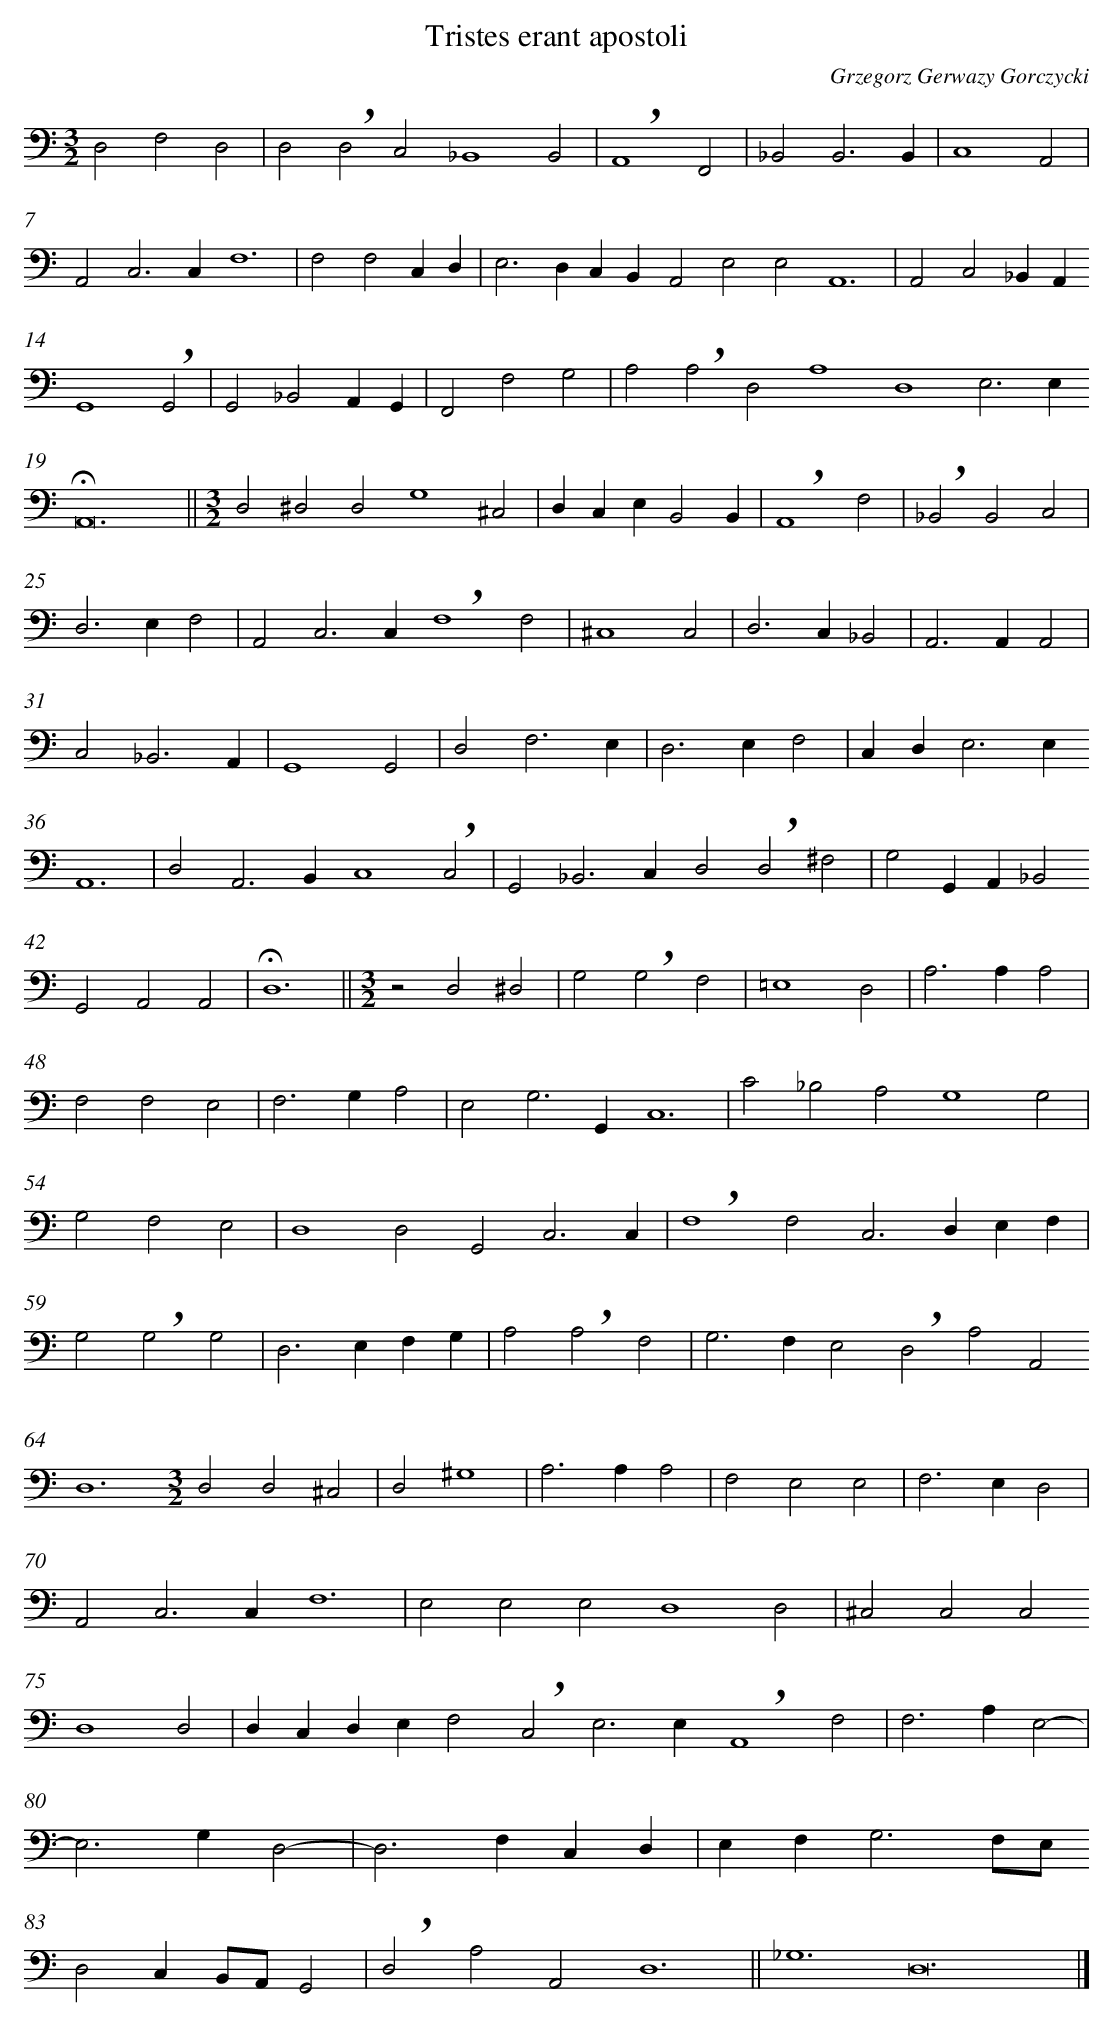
X:1
T: Tristes erant apostoli
C: Grzegorz Gerwazy Gorczycki
L: 1/4
M: 3/2
K: C clef=bass
D,2F,2D,2 |
D,2!breath!D,2C,2 [|]
_B,,4B,,2 |
!breath!A,,4F,,2 |
_B,,2B,,3B,, |
C,4A,,2 |
A,,2C,3C, [|]
F,6 |
F,2F,2C,D, |
E,2>D,2C,B,, [|]
A,,2E,2E,2 [|]
A,,6 |
A,,2C,2_B,,A,, [|]
G,,4!breath!G,,2 |
G,,2_B,,2A,,G,, |
F,,2F,2G,2 |
A,2!breath!A,2D,2 [|]
A,4D,4 [|]
E,3E, [|]
!fermata!A,,12 [|]
 ||
[M:3/2]D,2^D,2D,2 [|]
G,4^C,2 |
D,C,E,B,,2B,, |
!breath!A,,4F,2 |
!breath!_B,,2B,,2C,2 |
D,2>E,2F,2 |
A,,2C,3C, [|]
!breath!F,4F,2 |
^C,4C,2 |
D,2>C,2_B,,2 |
A,,2>A,,2A,,2 |
C,2_B,,3A,, |
G,,4G,,2 |
D,2F,3E, |
D,2>E,2F,2 |
C,D,2<E,2E, [|]
A,,6 |
D,2A,,3B,, [|]
C,4!breath!C,2 |
G,,2_B,,3C, [|]
D,2!breath!D,2^F,2 |
G,2G,,A,,_B,,2 [|]
G,,2A,,2A,,2 |
!fermata!D,6 ||
[M:3/2]z2D,2^D,2 |
G,2!breath!G,2F,2 |
=E,4D,2 |
A,2>A,2A,2 |
F,2F,2E,2 |
F,2>G,2A,2 |
E,2G,3G,, [|]
C,6 |
C2_B,2A,2 [|]
G,4G,2 |
G,2F,2E,2 |
D,4D,2 [|]
G,,2C,3C, |
!breath!F,4F,2 [|]
C,2>D,2E,F, |
G,2!breath!G,2G,2 |
D,2>E,2F,G, |
A,2!breath!A,2F,2 |
G,2>F,2E,2 [|]
!breath!D,2A,2A,,2 [|]
D,6 [|]
[M:3/2]D,2D,2^C,2 |
D,2^G,4 |
A,2>A,2A,2 |
F,2E,2E,2 |
F,2>E,2D,2 |
A,,2C,3C, [|]
F,6 |
E,2E,2E,2 [|]
D,4D,2 |
^C,2C,2C,2 [|]
D,4D,2 |
D,C,D,E,F,2 [|]
!breath!C,2E,3E, [|]
!breath!A,,4F,2 |
F,2>A,2E,2- |
E,2>G,2D,2- |
D,2>F,2C,D, |
E,F,2<G,2F,/E,/ [|]
D,2C,B,,/A,,/G,,2 |
!breath!D,2A,2A,,2 [|]
D,6 ||
_G,6 [|]
D,12 [|]
 |]
